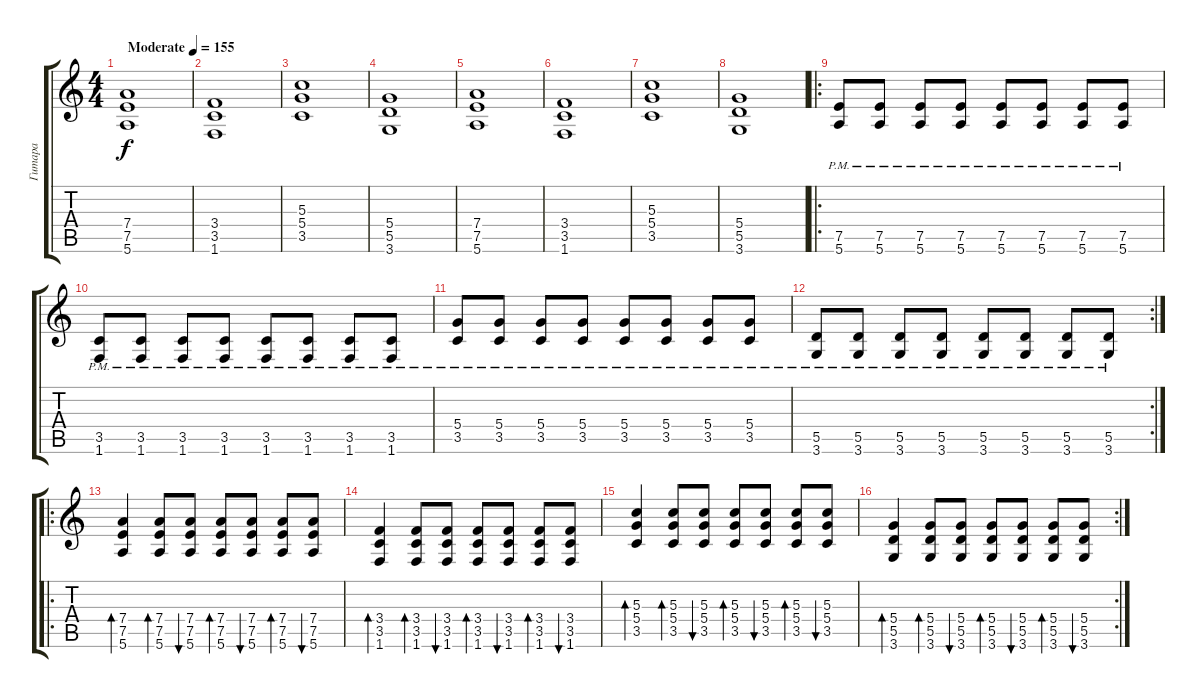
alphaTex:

\track ("Гитара" "Гитара") {instrument overdrivenguitar}
\staff {score tabs}
\tuning (E4 B3 G3 D3 A2 E2) {hide}
\ts (4 4)
\tempo (155 "Moderate")
\clef g2
\ks c
(7.4 7.5 5.6).1{dy f instrument overdrivenguitar} |
(3.4 3.5 1.6).1 |
(5.3 5.4 3.5).1 |
(5.4 5.5 3.6).1 |
(7.4 7.5 5.6).1 |
(3.4 3.5 1.6).1 |
(5.3 5.4 3.5).1 |
(5.4 5.5 3.6).1 |
\ro
(7.5{pm} 5.6{pm}).8 (7.5{pm} 5.6{pm}).8 (7.5{pm} 5.6{pm}).8 (7.5{pm} 5.6{pm}).8 (7.5{pm} 5.6{pm}).8 (7.5{pm} 5.6{pm}).8 (7.5{pm} 5.6{pm}).8 (7.5{pm} 5.6{pm}).8 |
(3.5{pm} 1.6{pm}).8 (3.5{pm} 1.6{pm}).8 (3.5{pm} 1.6{pm}).8 (3.5{pm} 1.6{pm}).8 (3.5{pm} 1.6{pm}).8 (3.5{pm} 1.6{pm}).8 (3.5{pm} 1.6{pm}).8 (3.5{pm} 1.6{pm}).8 |
(5.4{pm} 3.5{pm}).8 (5.4{pm} 3.5{pm}).8 (5.4{pm} 3.5{pm}).8 (5.4{pm} 3.5{pm}).8 (5.4{pm} 3.5{pm}).8 (5.4{pm} 3.5{pm}).8 (5.4{pm} 3.5{pm}).8 (5.4{pm} 3.5{pm}).8 |
\rc 2
(5.5{pm} 3.6{pm}).8 (5.5{pm} 3.6{pm}).8 (5.5{pm} 3.6{pm}).8 (5.5{pm} 3.6{pm}).8 (5.5{pm} 3.6{pm}).8 (5.5{pm} 3.6{pm}).8 (5.5{pm} 3.6{pm}).8 (5.5{pm} 3.6{pm}).8 |
\ro
(7.4 7.5 5.6).4{bd 60} (7.4 7.5 5.6).8{bd 60} (7.4 7.5 5.6).8{bu 60} (7.4 7.5 5.6).8{bd 60} (7.4 7.5 5.6).8{bu 60} (7.4 7.5 5.6).8{bd 60} (7.4 7.5 5.6).8{bu 60} |
(3.4 3.5 1.6).4{bd 60} (3.4 3.5 1.6).8{bd 60} (3.4 3.5 1.6).8{bu 60} (3.4 3.5 1.6).8{bd 60} (3.4 3.5 1.6).8{bu 60} (3.4 3.5 1.6).8{bd 60} (3.4 3.5 1.6).8{bu 60} |
(5.3 5.4 3.5).4{bd 60} (5.3 5.4 3.5).8{bd 60} (5.3 5.4 3.5).8{bu 60} (5.3 5.4 3.5).8{bd 60} (5.3 5.4 3.5).8{bu 60} (5.3 5.4 3.5).8{bd 60} (5.3 5.4 3.5).8{bu 60} |
\rc 2
(5.4 5.5 3.6).4{bd 60} (5.4 5.5 3.6).8{bd 60} (5.4 5.5 3.6).8{bu 60} (5.4 5.5 3.6).8{bd 60} (5.4 5.5 3.6).8{bu 60} (5.4 5.5 3.6).8{bd 60} (5.4 5.5 3.6).8{bu 60}
